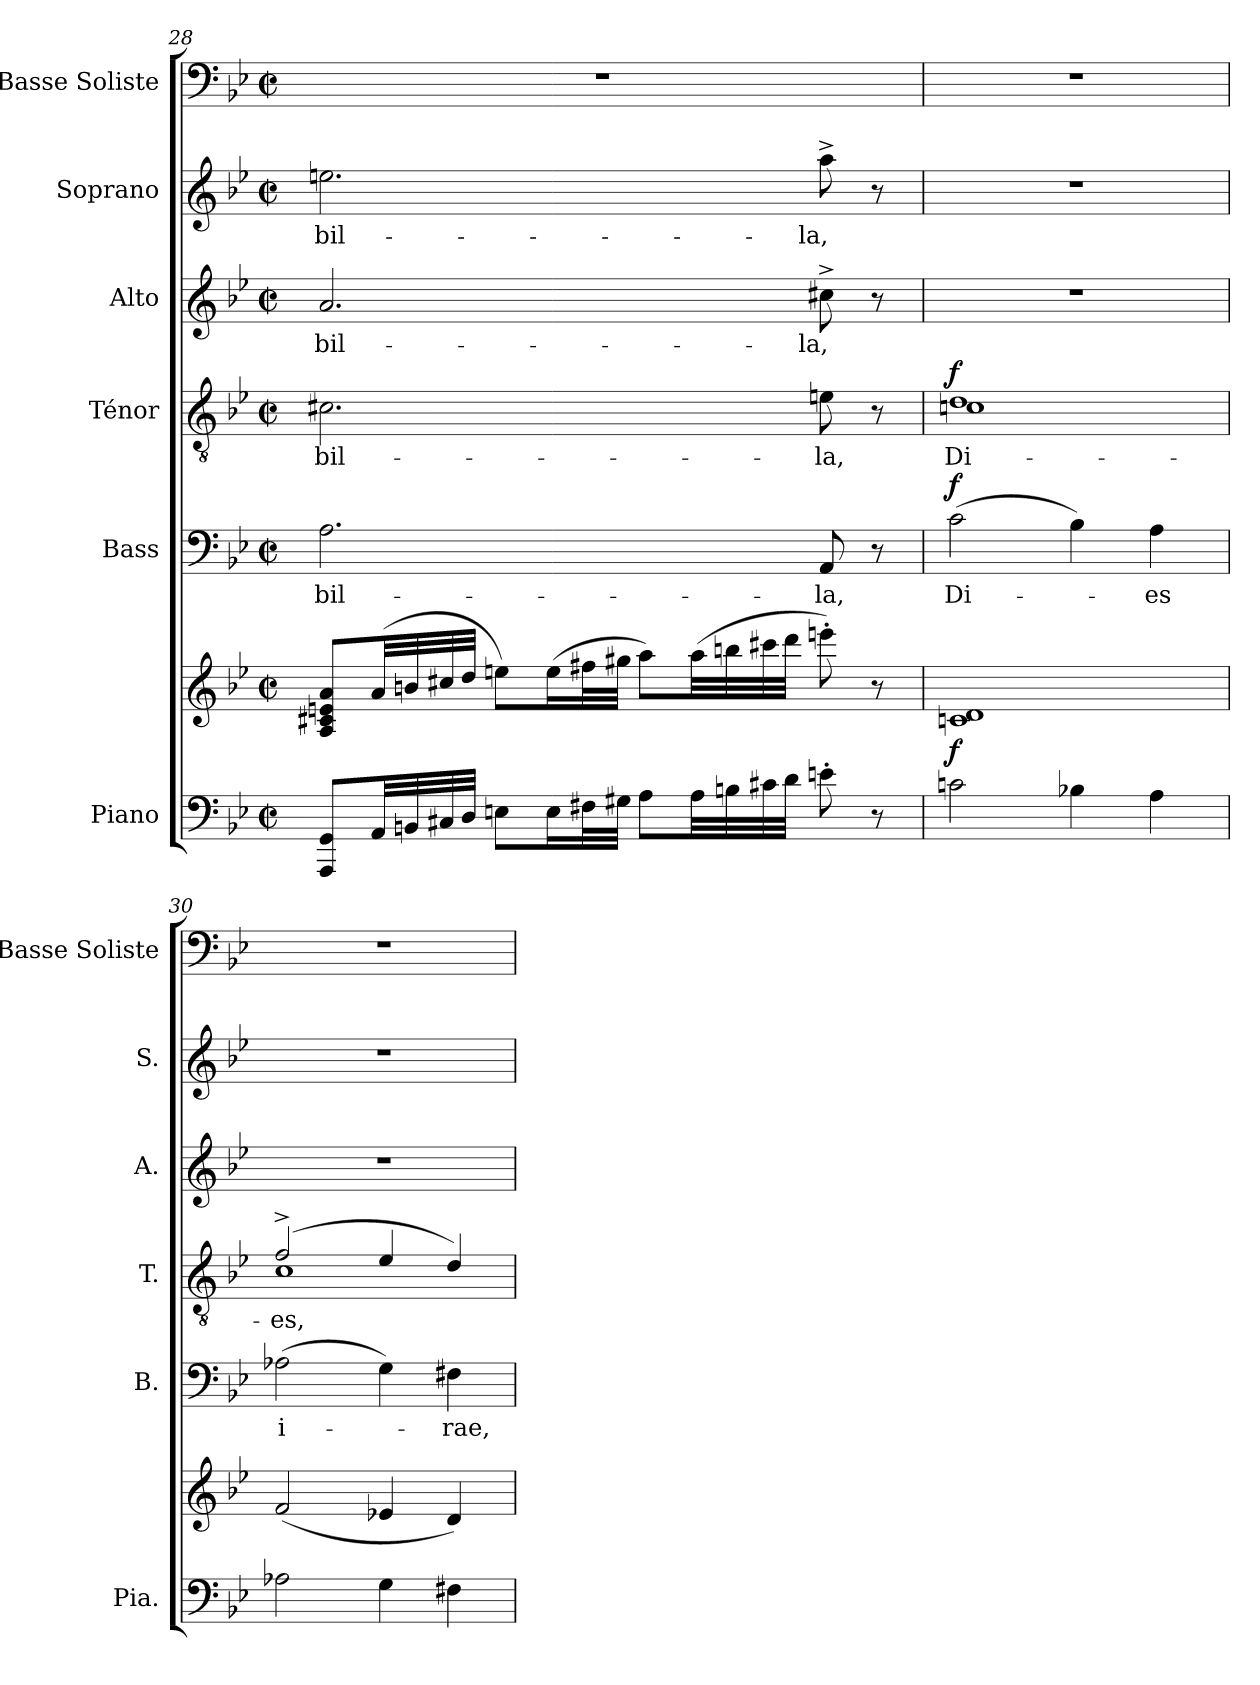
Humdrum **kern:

**kern	**kern	**dynam	**kern	**text	**dynam	**kern	**text	**dynam	**kern	**text	**kern	**text	**kern
*part6	*part6	*part6	*part5	*part5	*part5	*part4	*part4	*part4	*part3	*part3	*part2	*part2	*part1
*staff7	*staff6	*staff6/7	*staff5	*staff5	*staff5	*staff4	*staff4	*staff4	*staff3	*staff3	*staff2	*staff2	*staff1
*I"Piano	*	*	*I"Bass	*	*	*I"Ténor	*	*	*I"Alto	*	*I"Soprano	*	*I"Basse Soliste
*I'Pia.	*	*	*I'B.	*	*	*I'T.	*	*	*I'A.	*	*I'S.	*	*I'Basse Soliste
!!LO:LB:g=z
*clefF4	*clefG2	*	*clefF4	*	*	*clefGv2	*	*	*clefG2	*	*clefG2	*	*clefF4
*k[b-e-]	*k[b-e-]	*	*k[b-e-]	*	*	*k[b-e-]	*	*	*k[b-e-]	*	*k[b-e-]	*	*k[b-e-]
*M2/2	*M2/2	*	*M2/2	*	*	*M2/2	*	*	*M2/2	*	*M2/2	*	*M2/2
*met(c|)	*met(c|)	*	*met(c|)	*	*	*met(c|)	*	*	*met(c|)	*	*met(c|)	*	*met(c|)
=28	=28	=28	=28	=28	=28	=28	=28	=28	=28	=28	=28	=28	=28
8AAA/ 8GG/L	8A/ 8c#X/ 8en/ 8a/L	.	2.A\	-bil-	.	2.c#X\	-bil-	.	2.a/	-bil-	2.een\	-bil-	1r
32AA/LL	(32a/LL	.	.	.	.	.	.	.	.	.	.	.	.
32BBn/	32bn/	.	.	.	.	.	.	.	.	.	.	.	.
32C#X/	32cc#X/	.	.	.	.	.	.	.	.	.	.	.	.
32D/JJJ	32dd/JJJ	.	.	.	.	.	.	.	.	.	.	.	.
8En\L	8een\L)	.	.	.	.	.	.	.	.	.	.	.	.
16E\L	(16ee\L	.	.	.	.	.	.	.	.	.	.	.	.
32F#X\L	32ff#X\L	.	.	.	.	.	.	.	.	.	.	.	.
32G#X\JJJ	32gg#X\JJJ	.	.	.	.	.	.	.	.	.	.	.	.
8A\L	8aa\L)	.	.	.	.	.	.	.	.	.	.	.	.
32A\LL	(32aa\LL	.	.	.	.	.	.	.	.	.	.	.	.
32Bn\	32bbn\	.	.	.	.	.	.	.	.	.	.	.	.
32c#X\	32ccc#X\	.	.	.	.	.	.	.	.	.	.	.	.
32d\JJJ	32ddd\JJJ	.	.	.	.	.	.	.	.	.	.	.	.
8en'\	8eeen'\)	.	8AA/	-la,	.	8en\	-la,	.	8cc#X^\	-la,	8aa^\	-la,	.
8r	8r	.	8r	.	.	8r	.	.	8r	.	8r	.	.
=29	=29	=29	=29	=29	=29	=29	=29	=29	=29	=29	=29	=29	=29
*	*	*	*	*	*	*^	*	*	*	*	*	*	*
!	!	!LO:DY:b	!	!	!LO:DY:a	!	!	!	!LO:DY:a	!	!	!	!	!
2cn\	1cn 1d	f	(2c\	Di-	f	1d	1cn	Di-	f	1r	.	1r	.	1r
4B-X\	.	.	4B-\)	.	.	.	.	.	.	.	.	.	.	.
4A\	.	.	4A\	-es	.	.	.	.	.	.	.	.	.	.
=30	=30	=30	=30	=30	=30	=30	=30	=30	=30	=30	=30	=30	=30	=30
2A-X\	(2f/	.	(2A-X\	i-	.	(2f^/	1c	-es,	.	1r	.	1r	.	1r
4G\	4e-X/	.	4G\)	.	.	4e-/	.	.	.	.	.	.	.	.
4F#X\	4d/)	.	4F#X\	-rae,	.	4d/)	.	.	.	.	.	.	.	.
*	*	*	*	*	*	*v	*v	*	*	*	*	*	*	*
=	=	=	=	=	=	=	=	=	=	=	=	=	=
*-	*-	*-	*-	*-	*-	*-	*-	*-	*-	*-	*-	*-	*-
